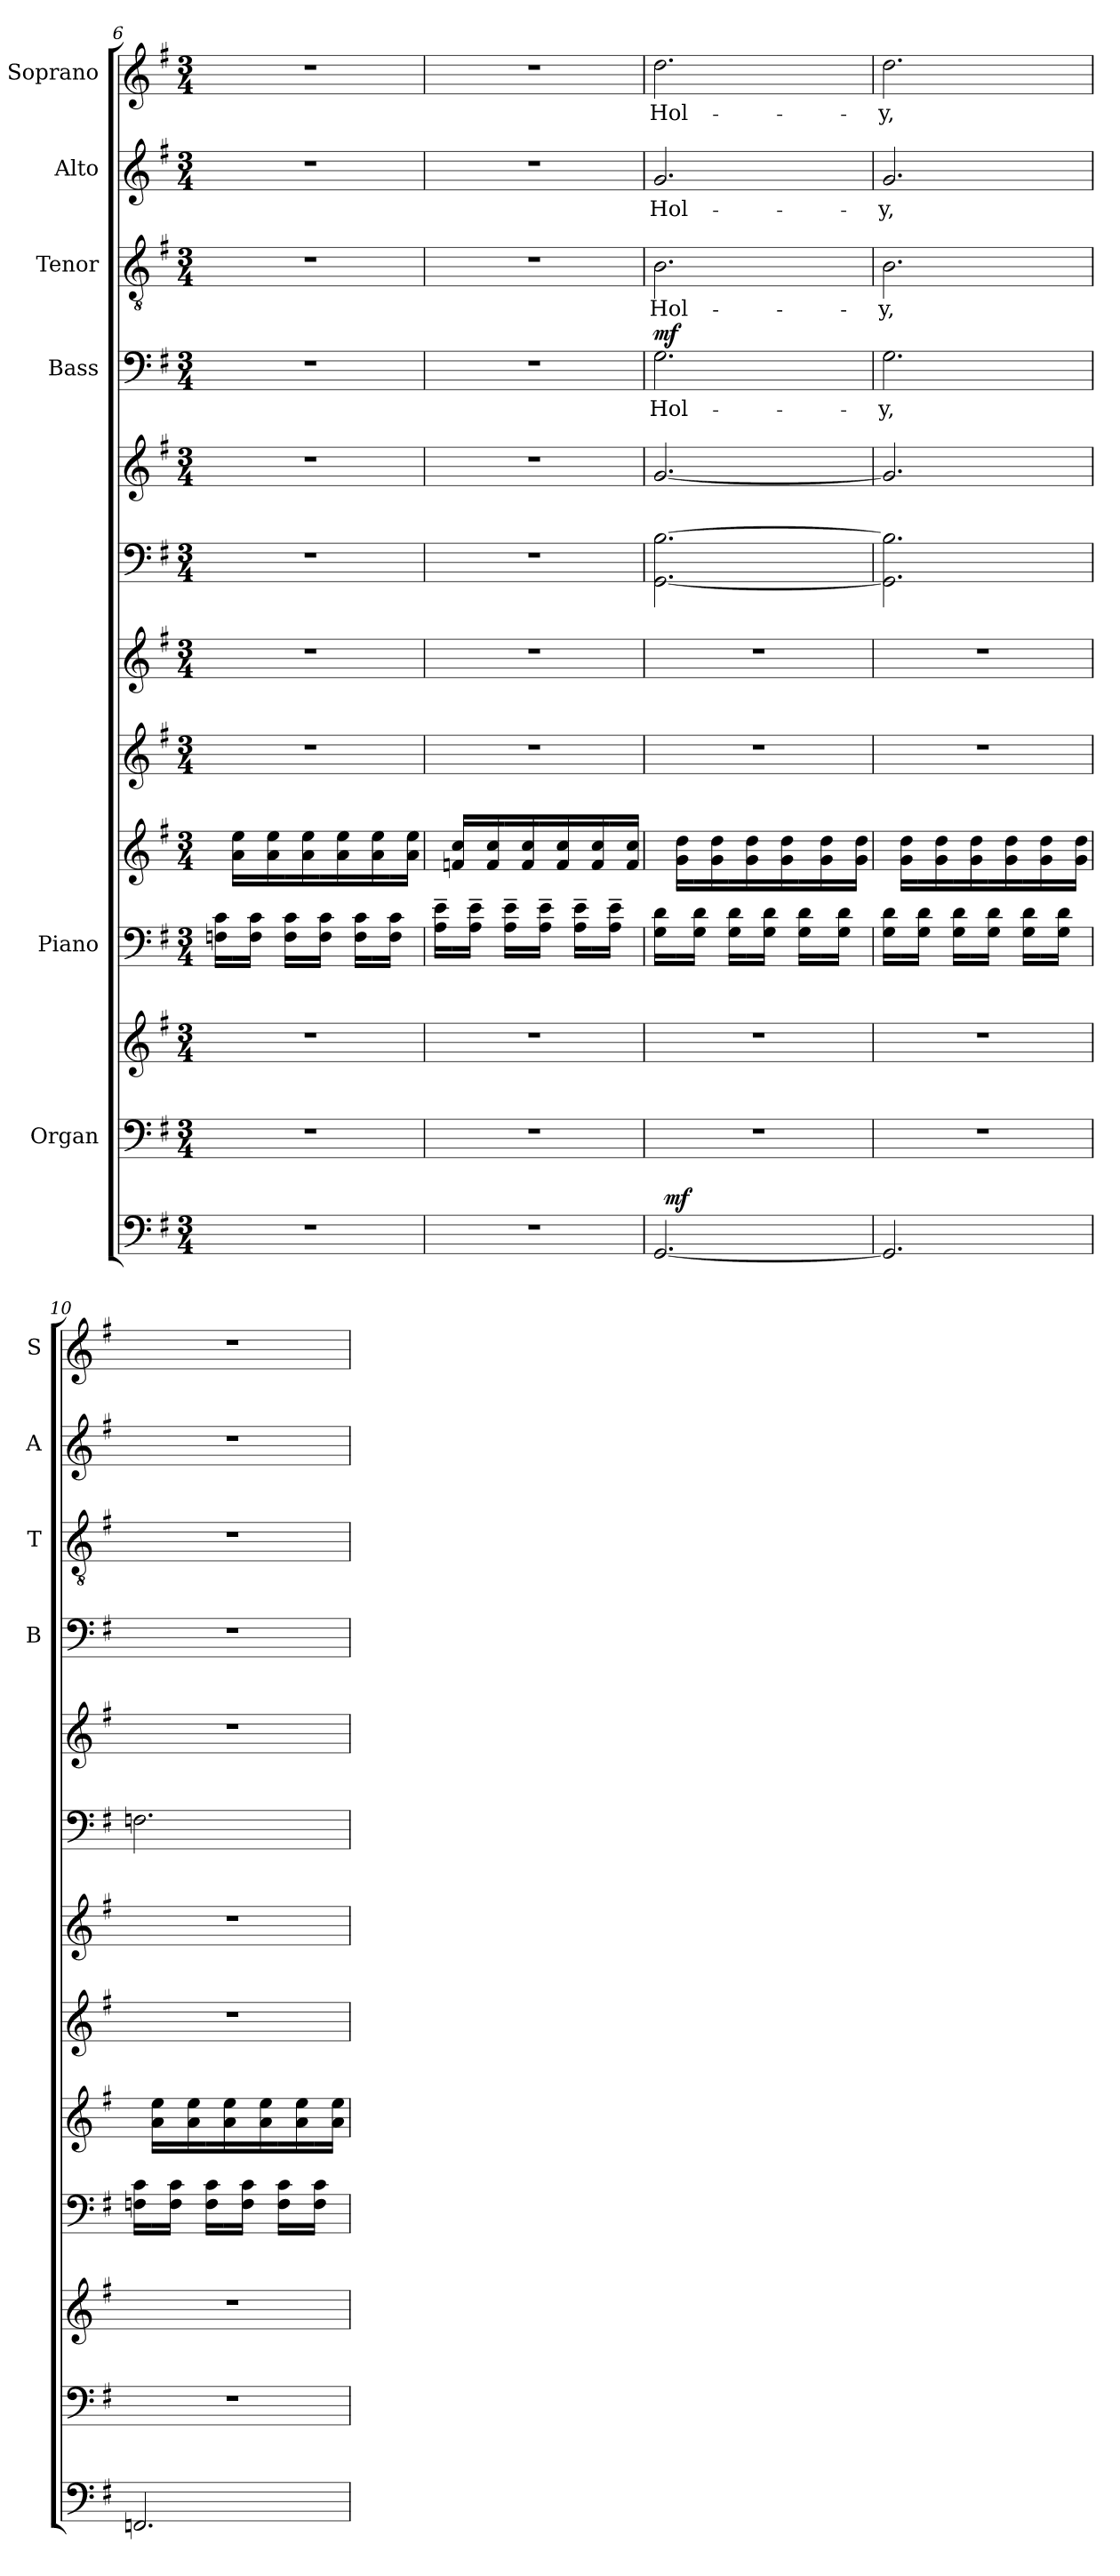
**kern	**dynam	**kern	**kern	**kern	**kern	**kern	**kern	**kern	**kern	**kern	**text	**dynam	**kern	**text	**kern	**text	**kern	**text
*part10	*part10	*part9	*part9	*part8	*part8	*part7	*part6	*part5	*part5	*part4	*part4	*part4	*part3	*part3	*part2	*part2	*part1	*part1
*staff13	*staff13	*staff12	*staff11	*staff10	*staff9	*staff8	*staff7	*staff6	*staff5	*staff4	*staff4	*staff4	*staff3	*staff3	*staff2	*staff2	*staff1	*staff1
*	*	*I"Organ	*	*I"Piano	*	*	*	*	*	*I"Bass	*	*	*I"Tenor	*	*I"Alto	*	*I"Soprano	*
*	*	*	*	*	*	*	*	*	*	*I'B	*	*	*I'T	*	*I'A	*	*I'S	*
*clefF4	*	*clefF4	*clefG2	*clefF4	*clefG2	*clefG2	*clefG2	*clefF4	*clefG2	*clefF4	*	*	*clefGv2	*	*clefG2	*	*clefG2	*
*k[f#]	*	*k[f#]	*k[f#]	*k[f#]	*k[f#]	*k[f#]	*k[f#]	*k[f#]	*k[f#]	*k[f#]	*	*	*k[f#]	*	*k[f#]	*	*k[f#]	*
*G:	*	*G:	*G:	*G:	*G:	*G:	*G:	*G:	*G:	*G:	*	*	*G:	*	*G:	*	*G:	*
*M3/4	*	*M3/4	*M3/4	*M3/4	*M3/4	*M3/4	*M3/4	*M3/4	*M3/4	*M3/4	*	*	*M3/4	*	*M3/4	*	*M3/4	*
=6	=6	=6	=6	=6	=6	=6	=6	=6	=6	=6	=6	=6	=6	=6	=6	=6	=6	=6
2.r	.	2.r	2.r	16Fn\ 16c\LL	16ryy	2.r	2.r	2.r	2.r	2.r	.	.	2.r	.	2.r	.	2.r	.
.	.	.	.	16ryy	16a\ 16ee\LL	.	.	.	.	.	.	.	.	.	.	.	.	.
.	.	.	.	16F\ 16c\JJ	16ryy	.	.	.	.	.	.	.	.	.	.	.	.	.
.	.	.	.	16ryy	16a\ 16ee\	.	.	.	.	.	.	.	.	.	.	.	.	.
.	.	.	.	16F\ 16c\LL	16ryy	.	.	.	.	.	.	.	.	.	.	.	.	.
.	.	.	.	16ryy	16a\ 16ee\	.	.	.	.	.	.	.	.	.	.	.	.	.
.	.	.	.	16F\ 16c\JJ	16ryy	.	.	.	.	.	.	.	.	.	.	.	.	.
.	.	.	.	16ryy	16a\ 16ee\	.	.	.	.	.	.	.	.	.	.	.	.	.
.	.	.	.	16F\ 16c\LL	16ryy	.	.	.	.	.	.	.	.	.	.	.	.	.
.	.	.	.	16ryy	16a\ 16ee\	.	.	.	.	.	.	.	.	.	.	.	.	.
.	.	.	.	16F\ 16c\JJ	16ryy	.	.	.	.	.	.	.	.	.	.	.	.	.
.	.	.	.	16ryy	16a\ 16ee\JJ	.	.	.	.	.	.	.	.	.	.	.	.	.
=7	=7	=7	=7	=7	=7	=7	=7	=7	=7	=7	=7	=7	=7	=7	=7	=7	=7	=7
2.r	.	2.r	2.r	16A\~> 16e\~>LL	16ryy	2.r	2.r	2.r	2.r	2.r	.	.	2.r	.	2.r	.	2.r	.
.	.	.	.	16ryy	16fn/ 16cc/LL	.	.	.	.	.	.	.	.	.	.	.	.	.
.	.	.	.	16A\~> 16e\~>JJ	16ryy	.	.	.	.	.	.	.	.	.	.	.	.	.
.	.	.	.	16ryy	16f/ 16cc/	.	.	.	.	.	.	.	.	.	.	.	.	.
.	.	.	.	16A\~> 16e\~>LL	16ryy	.	.	.	.	.	.	.	.	.	.	.	.	.
.	.	.	.	16ryy	16f/ 16cc/	.	.	.	.	.	.	.	.	.	.	.	.	.
.	.	.	.	16A\~> 16e\~>JJ	16ryy	.	.	.	.	.	.	.	.	.	.	.	.	.
.	.	.	.	16ryy	16f/ 16cc/	.	.	.	.	.	.	.	.	.	.	.	.	.
.	.	.	.	16A\~> 16e\~>LL	16ryy	.	.	.	.	.	.	.	.	.	.	.	.	.
.	.	.	.	16ryy	16f/ 16cc/	.	.	.	.	.	.	.	.	.	.	.	.	.
.	.	.	.	16A\~> 16e\~>JJ	16ryy	.	.	.	.	.	.	.	.	.	.	.	.	.
.	.	.	.	16ryy	16f/ 16cc/JJ	.	.	.	.	.	.	.	.	.	.	.	.	.
!!LO:PB:g=z
=8	=8	=8	=8	=8	=8	=8	=8	=8	=8	=8	=8	=8	=8	=8	=8	=8	=8	=8
!	!	!	!	!	!	!	!	!	!	!	!LO:LY:b	!LO:DY:a	!	!LO:LY:b	!	!LO:LY:b	!	!LO:LY:b
*^	*	*	*	*	*	*	*	*	*	*	*	*	*	*	*	*	*	*
[<2.GG/	32ryy	.	2.r	2.r	16G\ 16d\LL	16ryy	2.r	2.r	[<2.GG\ [>2.B\	[<2.g/	2.G\	Hol-	mf	2.B\	Hol-	2.g/	Hol-	2.dd\	Hol-
!	!	!LO:DY:a	!	!	!	!	!	!	!	!	!	!	!	!	!	!	!	!	!
.	2ryy	mf	.	.	.	.	.	.	.	.	.	.	.	.	.	.	.	.	.
.	.	.	.	.	16ryy	16g\ 16dd\LL	.	.	.	.	.	.	.	.	.	.	.	.	.
.	.	.	.	.	16G\ 16d\JJ	16ryy	.	.	.	.	.	.	.	.	.	.	.	.	.
.	.	.	.	.	16ryy	16g\ 16dd\	.	.	.	.	.	.	.	.	.	.	.	.	.
.	.	.	.	.	16G\ 16d\LL	16ryy	.	.	.	.	.	.	.	.	.	.	.	.	.
.	.	.	.	.	16ryy	16g\ 16dd\	.	.	.	.	.	.	.	.	.	.	.	.	.
.	.	.	.	.	16G\ 16d\JJ	16ryy	.	.	.	.	.	.	.	.	.	.	.	.	.
.	.	.	.	.	16ryy	16g\ 16dd\	.	.	.	.	.	.	.	.	.	.	.	.	.
.	.	.	.	.	16G\ 16d\LL	16ryy	.	.	.	.	.	.	.	.	.	.	.	.	.
.	8..ryy	.	.	.	.	.	.	.	.	.	.	.	.	.	.	.	.	.	.
.	.	.	.	.	16ryy	16g\ 16dd\	.	.	.	.	.	.	.	.	.	.	.	.	.
.	.	.	.	.	16G\ 16d\JJ	16ryy	.	.	.	.	.	.	.	.	.	.	.	.	.
.	.	.	.	.	16ryy	16g\ 16dd\JJ	.	.	.	.	.	.	.	.	.	.	.	.	.
=9	=9	=9	=9	=9	=9	=9	=9	=9	=9	=9	=9	=9	=9	=9	=9	=9	=9	=9	=9
!	!	!	!	!	!	!	!	!	!	!	!	!LO:LY:b	!	!	!LO:LY:b	!	!LO:LY:b	!	!LO:LY:b
*v	*v	*	*	*	*	*	*	*	*	*	*	*	*	*	*	*	*	*	*
2.GG/]	.	2.r	2.r	16G\ 16d\LL	16ryy	2.r	2.r	2.GG\] 2.B\]	2.g/]	2.G\	-y,	.	2.B\	-y,	2.g/	-y,	2.dd\	-y,
.	.	.	.	16ryy	16g\ 16dd\LL	.	.	.	.	.	.	.	.	.	.	.	.	.
.	.	.	.	16G\ 16d\JJ	16ryy	.	.	.	.	.	.	.	.	.	.	.	.	.
.	.	.	.	16ryy	16g\ 16dd\	.	.	.	.	.	.	.	.	.	.	.	.	.
.	.	.	.	16G\ 16d\LL	16ryy	.	.	.	.	.	.	.	.	.	.	.	.	.
.	.	.	.	16ryy	16g\ 16dd\	.	.	.	.	.	.	.	.	.	.	.	.	.
.	.	.	.	16G\ 16d\JJ	16ryy	.	.	.	.	.	.	.	.	.	.	.	.	.
.	.	.	.	16ryy	16g\ 16dd\	.	.	.	.	.	.	.	.	.	.	.	.	.
.	.	.	.	16G\ 16d\LL	16ryy	.	.	.	.	.	.	.	.	.	.	.	.	.
.	.	.	.	16ryy	16g\ 16dd\	.	.	.	.	.	.	.	.	.	.	.	.	.
.	.	.	.	16G\ 16d\JJ	16ryy	.	.	.	.	.	.	.	.	.	.	.	.	.
.	.	.	.	16ryy	16g\ 16dd\JJ	.	.	.	.	.	.	.	.	.	.	.	.	.
=10	=10	=10	=10	=10	=10	=10	=10	=10	=10	=10	=10	=10	=10	=10	=10	=10	=10	=10
2.FFn/	.	2.r	2.r	16Fn\ 16c\LL	16ryy	2.r	2.r	2.Fn\	2.r	2.r	.	.	2.r	.	2.r	.	2.r	.
.	.	.	.	16ryy	16a\ 16ee\LL	.	.	.	.	.	.	.	.	.	.	.	.	.
.	.	.	.	16F\ 16c\JJ	16ryy	.	.	.	.	.	.	.	.	.	.	.	.	.
.	.	.	.	16ryy	16a\ 16ee\	.	.	.	.	.	.	.	.	.	.	.	.	.
.	.	.	.	16F\ 16c\LL	16ryy	.	.	.	.	.	.	.	.	.	.	.	.	.
.	.	.	.	16ryy	16a\ 16ee\	.	.	.	.	.	.	.	.	.	.	.	.	.
.	.	.	.	16F\ 16c\JJ	16ryy	.	.	.	.	.	.	.	.	.	.	.	.	.
.	.	.	.	16ryy	16a\ 16ee\	.	.	.	.	.	.	.	.	.	.	.	.	.
.	.	.	.	16F\ 16c\LL	16ryy	.	.	.	.	.	.	.	.	.	.	.	.	.
.	.	.	.	16ryy	16a\ 16ee\	.	.	.	.	.	.	.	.	.	.	.	.	.
.	.	.	.	16F\ 16c\JJ	16ryy	.	.	.	.	.	.	.	.	.	.	.	.	.
.	.	.	.	16ryy	16a\ 16ee\JJ	.	.	.	.	.	.	.	.	.	.	.	.	.
=	=	=	=	=	=	=	=	=	=	=	=	=	=	=	=	=	=	=
*-	*-	*-	*-	*-	*-	*-	*-	*-	*-	*-	*-	*-	*-	*-	*-	*-	*-	*-
